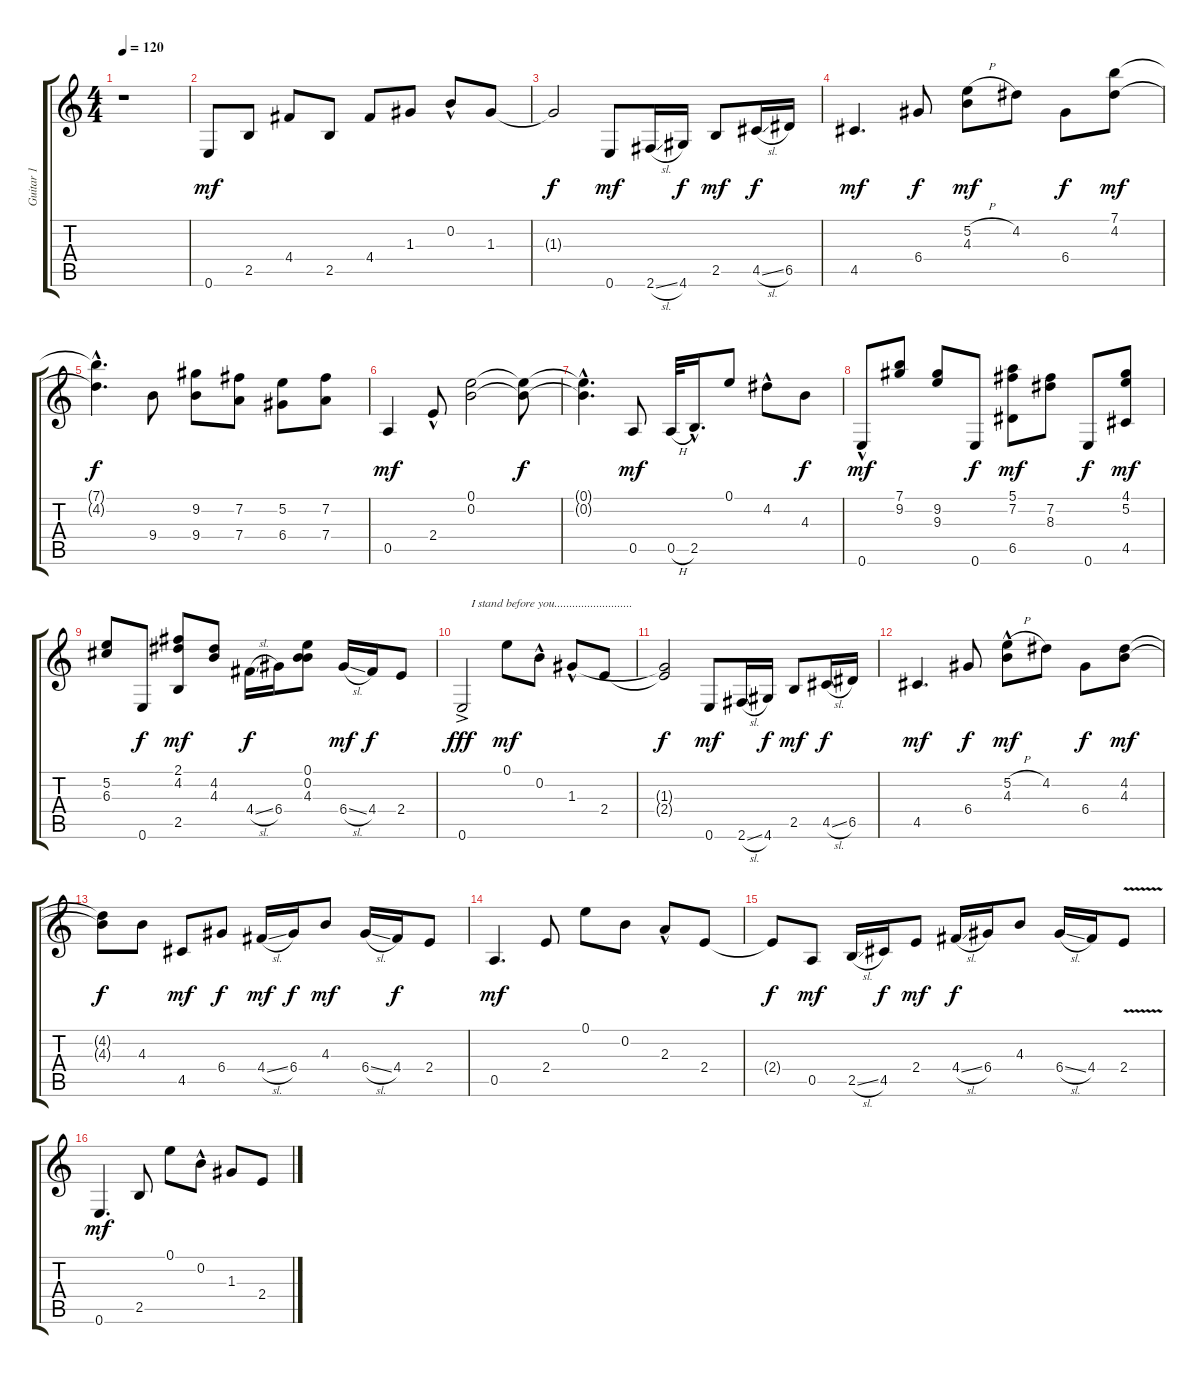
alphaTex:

\track ("Guitar 1" "Guitar 1") {instrument acousticguitarsteel}
\staff {score tabs}
\tuning (E4 B3 G3 D3 A2 E2) {hide}
\ts (4 4)
\tempo 120
\clef g2
\ks c
r.1{dy mf instrument acousticguitarsteel} |
0.6.8 2.5.8 4.4.8 2.5.8 4.4.8 1.3.8 0.2{hac}.8 1.3.8 |
1.3{t}.2{dy f} 0.6.8{dy mf} 2.6{sl}.16 4.6.16{dy f} 2.5.8{dy mf} 4.5{sl}.16{dy f} 6.5.16 |
4.5.4{d dy mf} 6.4.8{dy f} (5.2{h} 4.3).8{dy mf} 4.2.8 6.4.8{dy f} (7.1 4.2).8{dy mf} |
(7.1{hac t} 4.2{hac t}).4{d dy f} 9.4.8 (9.2 9.4).8 (7.2 7.4).8 (5.2 6.4).8 (7.2 7.4).8 |
0.5.4{dy mf} 2.4{hac}.8 (0.1 0.2).2 (0.1{t} 0.2{t}).8{dy f} |
(0.1{hac t} 0.2{hac t}).4{d} 0.5.8{dy mf} 0.5{h}.32 2.5{hac}.16{d} 0.1.8 4.2{hac}.8 4.3.8{dy f} |
0.6{hac}.8{dy mf} (7.1 9.2).8 (9.2 9.3).8 0.6.8{dy f} (5.1 7.2 6.5).8{dy mf} (7.2 8.3).8 0.6.8{dy f} (4.1 5.2 4.5).8{dy mf} |
(5.2 6.3).8 0.6.8{dy f} (2.1 4.2 2.5).8{dy mf} (4.2 4.3).8 4.4{sl}.16{dy f} 6.4.16 (0.1 0.2 4.3).8 6.4{sl}.16{dy mf} 4.4.16{dy f} 2.4.8 |
0.6{ac}.2{txt "   I stand before you.........................." dy fff} 0.1.8{dy mf} 0.2{hac}.8 1.3{hac}.8 2.4.8 |
(1.3{t} 2.4{t}).2{dy f} 0.6.8{dy mf} 2.6{sl}.16 4.6.16{dy f} 2.5.8{dy mf} 4.5{sl}.16{dy f} 6.5.16 |
4.5.4{d dy mf} 6.4.8{dy f} (5.2{h hac} 4.3).8{dy mf} 4.2.8 6.4.8{dy f} (4.2 4.3).8{dy mf} |
(4.2{t} 4.3{t}).8{dy f} 4.3.8 4.5.8{dy mf} 6.4.8{dy f} 4.4{sl}.16{dy mf} 6.4.16{dy f} 4.3.8{dy mf} 6.4{sl}.16 4.4.16{dy f} 2.4.8 |
0.5.4{d dy mf} 2.4.8 0.1.8 0.2.8 2.3{hac}.8 2.4.8 |
2.4{t}.8{dy f} 0.5.8{dy mf} 2.5{sl}.16 4.5.16{dy f} 2.4.8{dy mf} 4.4{sl}.16{dy f} 6.4.16 4.3.8 6.4{sl}.16 4.4.16 2.4{v}.8 |
0.6.4{d dy mf} 2.5.8 0.1.8 0.2{hac}.8 1.3.8 2.4.8
